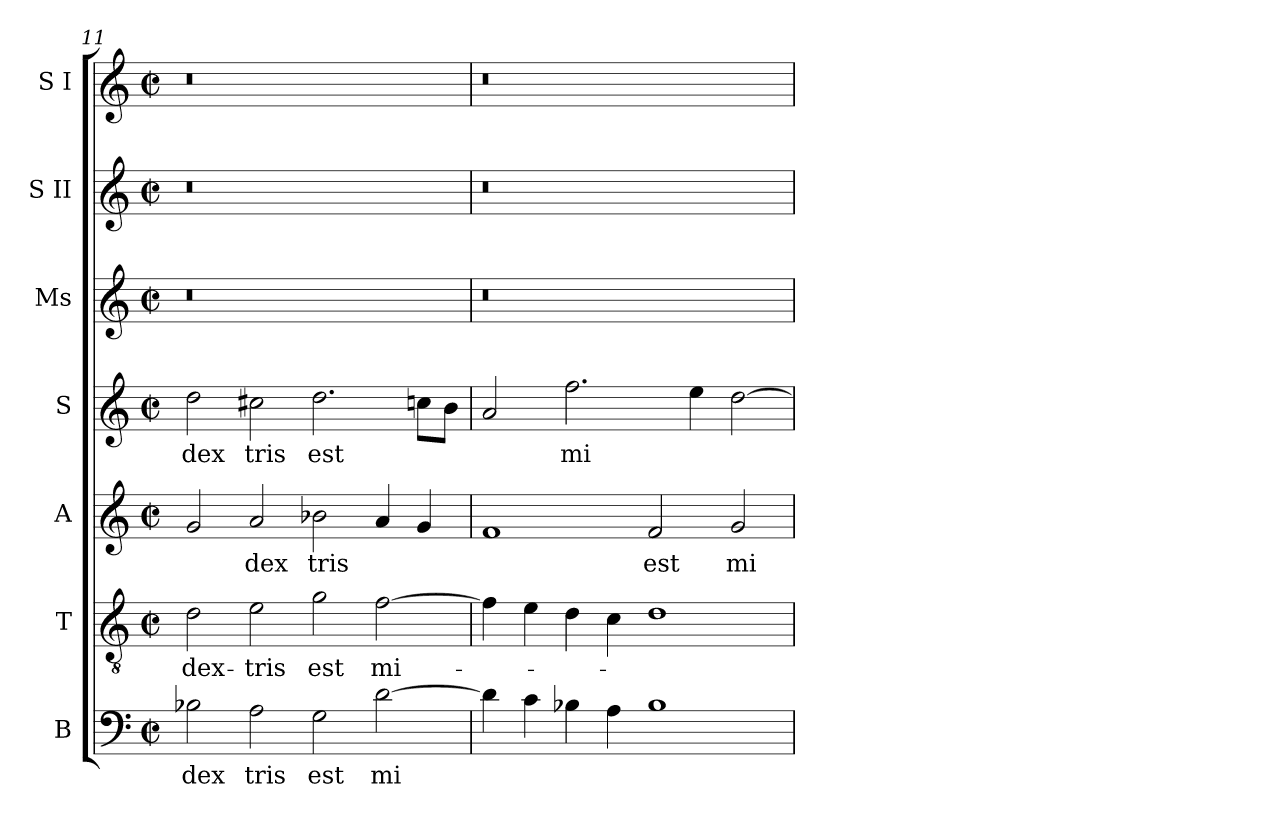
**kern	**text	**kern	**text	**kern	**text	**kern	**text	**kern	**kern	**kern
*part7	*part7	*part6	*part6	*part5	*part5	*part4	*part4	*part3	*part2	*part1
*staff7	*staff7	*staff6	*staff6	*staff5	*staff5	*staff4	*staff4	*staff3	*staff2	*staff1
*I"B	*	*I"T	*	*I"A	*	*I"S	*	*I"Ms	*I"S II	*I"S I
*clefF4	*	*clefGv2	*	*clefG2	*	*clefG2	*	*clefG2	*clefG2	*clefG2
*M2/2	*	*M2/2	*	*M2/2	*	*M2/2	*	*M2/2	*M2/2	*M2/2
*met(c|)	*	*met(c|)	*	*met(c|)	*	*met(c|)	*	*met(c|)	*met(c|)	*met(c|)
=11	=11	=11	=11	=11	=11	=11	=11	=11	=11	=11
!	!LO:LY:b:cj	!	!LO:LY:b:cj	!	!	!	!LO:LY:b:cj	!	!	!
2B-X\	dex	2d\	dex-	2g/	.	2dd\	dex	0r	0r	0r
!	!LO:LY:b:cj	!	!LO:LY:b:cj	!	!LO:LY:b:cj	!	!LO:LY:b:cj	!	!	!
2A\	tris	2e\	-tris	2a/	dex	2cc#X\	tris	.	.	.
!	!LO:LY:b:cj	!	!LO:LY:b:cj	!	!LO:LY:b	!	!LO:LY:b	!	!	!
2G\	est	2g\	est	2b-X\	tris	2.dd\	est	.	.	.
!	!LO:LY:b	!	!LO:LY:b	!	!	!	!	!	!	!
[>2d\	mi	[>2f\	mi-	4a/	.	.	.	.	.	.
.	.	.	.	4g/	.	8ccn\L	.	.	.	.
.	.	.	.	.	.	8b\J	.	.	.	.
=12	=12	=12	=12	=12	=12	=12	=12	=12	=12	=12
4d\]	.	4f\]	.	1f	.	2a/	.	0r	0r	0r
4c\	.	4e\	.	.	.	.	.	.	.	.
!	!	!	!	!	!	!	!LO:LY:b	!	!	!
4B-X\	.	4d\	.	.	.	2.ff\	mi	.	.	.
4A\	.	4c\	.	.	.	.	.	.	.	.
!	!	!	!	!	!LO:LY:b:cj	!	!	!	!	!
1B-	.	1d	.	2f/	est	.	.	.	.	.
.	.	.	.	.	.	4ee\	.	.	.	.
!	!	!	!	!	!LO:LY:b:cj	!	!	!	!	!
.	.	.	.	2g/	mi	[>2dd\	.	.	.	.
=	=	=	=	=	=	=	=	=	=	=
*-	*-	*-	*-	*-	*-	*-	*-	*-	*-	*-
